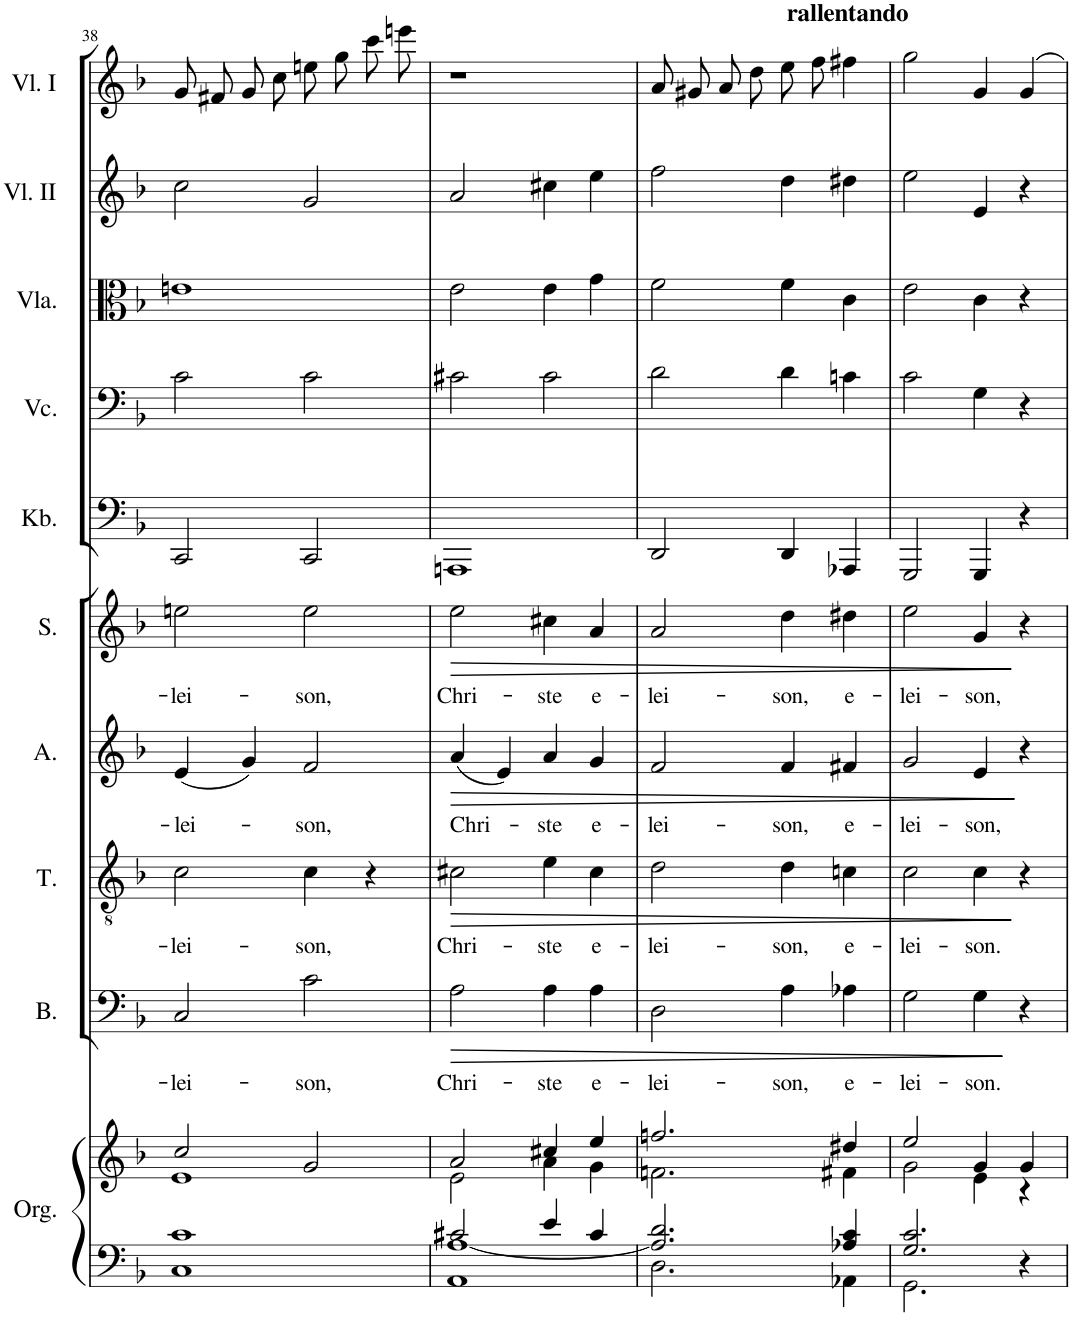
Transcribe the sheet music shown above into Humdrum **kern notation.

**kern	**kern	**kern	**text	**kern	**text	**kern	**text	**kern	**text	**kern	**kern	**kern	**kern	**kern
*part10	*part10	*part9	*part9	*part8	*part8	*part7	*part7	*part6	*part6	*part5	*part4	*part3	*part2	*part1
*staff11	*staff10	*staff9	*staff9	*staff8	*staff8	*staff7	*staff7	*staff6	*staff6	*staff5	*staff4	*staff3	*staff2	*staff1
*I"Orgel	*	*I"Bass	*	*I"Tenor	*	*I"Alt	*	*I"Sopran	*	*I"Kontrabass	*I"Violoncello	*I"Viola	*I"Violine II	*I"Violine I
*I'Org.	*	*I'B.	*	*I'T.	*	*I'A.	*	*I'S.	*	*I'Kb.	*I'Vc.	*I'Vla.	*I'Vl. II	*I'Vl. I
!!LO:PB:g=z
*clefF4	*clefG2	*clefF4	*	*clefGv2	*	*clefG2	*	*clefG2	*	*clefF4	*clefF4	*clefC3	*clefG2	*clefG2
*	*	*	*	*	*	*	*	*	*	*Trd7c12	*	*	*	*
*k[b-]	*k[b-]	*k[b-]	*	*k[b-]	*	*k[b-]	*	*k[b-]	*	*k[b-]	*k[b-]	*k[b-]	*k[b-]	*k[b-]
*F:	*F:	*F:	*	*	*	*F:	*	*F:	*	*	*F:	*F:	*F:	*F:
*M4/4	*M4/4	*M4/4	*	*M4/4	*	*M4/4	*	*M4/4	*	*M4/4	*M4/4	*M4/4	*M4/4	*M4/4
*met(c)	*met(c)	*met(c)	*	*met(c)	*	*met(c)	*	*met(c)	*	*met(c)	*met(c)	*met(c)	*met(c)	*met(c)
=38	=38	=38	=38	=38	=38	=38	=38	=38	=38	=38	=38	=38	=38	=38
*^	*^	*	*	*	*	*	*	*	*	*	*	*	*	*
!	!	!	!	!	!LO:LY:b	!	!LO:LY:b	!	!LO:LY:b	!	!LO:LY:b	!	!	!	!	!
1c	1C	2cc/	1e	2C/	-lei-	2c\	-lei-	(4e/	-lei-	2een\	-lei-	2CC/	2c\	1en	2cc\	8g/L
.	.	.	.	.	.	.	.	.	.	.	.	.	.	.	.	8f#X/J
.	.	.	.	.	.	.	.	4g/)	.	.	.	.	.	.	.	8g/L
.	.	.	.	.	.	.	.	.	.	.	.	.	.	.	.	8cc/J
!	!	!	!	!	!LO:LY:b	!	!LO:LY:b	!	!LO:LY:b	!	!LO:LY:b	!	!	!	!	!
.	.	2g/	.	2c\	-son,	4c\	-son,	2f/	-son,	2ee\	son,	2CC/	2c\	.	2g/	8een\L
.	.	.	.	.	.	.	.	.	.	.	.	.	.	.	.	8gg\J
.	.	.	.	.	.	4r	.	.	.	.	.	.	.	.	.	8ccc\L
.	.	.	.	.	.	.	.	.	.	.	.	.	.	.	.	8eeen\J
=39	=39	=39	=39	=39	=39	=39	=39	=39	=39	=39	=39	=39	=39	=39	=39	=39
!	!	!	!	!	!LO:LY:b	!	!LO:LY:b	!	!LO:LY:b	!	!LO:LY:b	!	!	!	!	!
2c#X/	1AA [1A	2a/	2e\	2A\	Chri-	2c#X\	Chri-	(4a/	Chri-	2ee\	-Chri-	1AAAn	2c#X\	2e\	2a/	1r
.	.	.	.	.	.	.	.	4e/)	.	.	.	.	.	.	.	.
!	!	!	!	!	!LO:LY:b	!	!LO:LY:b	!	!LO:LY:b	!	!LO:LY:b	!	!	!	!	!
4e/	.	4cc#X/	4a\	4A\	-ste	4e\	-ste	4a/	-ste	4cc#X\	ste	.	2c#\	4e\	4cc#X\	.
!	!	!	!	!	!LO:LY:b	!	!LO:LY:b	!	!LO:LY:b	!	!LO:LY:b	!	!	!	!	!
4c#/	.	4ee/	4g\	4A\	e-	4c#\	e-	4g/	e-	4a/	-e-	.	.	4g\	4ee\	.
=40	=40	=40	=40	=40	=40	=40	=40	=40	=40	=40	=40	=40	=40	=40	=40	=40
!	!	!	!	!	!LO:LY:b	!	!LO:LY:b	!	!LO:LY:b	!	!LO:LY:b	!	!	!	!	!
2.A/] 2.d/	2.D\	2.ffn/	2.fn\	2D\	-lei-	2d\	-lei-	2f/	-lei-	2a/	-lei-	2DD/	2d\	2f\	2ff\	8a/L
.	.	.	.	.	.	.	.	.	.	.	.	.	.	.	.	8g#X/J
.	.	.	.	.	.	.	.	.	.	.	.	.	.	.	.	8a\L
.	.	.	.	.	.	.	.	.	.	.	.	.	.	.	.	8dd\J
!	!	!	!	!	!	!	!	!	!	!	!	!	!	!	!	!LO:TX:a:B:t=rallentando
!	!	!	!	!	!LO:LY:b	!	!LO:LY:b	!	!LO:LY:b	!	!LO:LY:b	!	!	!	!	!
.	.	.	.	4A\	-son,	4d\	-son,	4f/	-son,	4dd\	son,	4DD/	4d\	4f\	4dd\	8ee\L
.	.	.	.	.	.	.	.	.	.	.	.	.	.	.	.	8ff\J
!	!	!	!	!	!LO:LY:b	!	!LO:LY:b	!	!LO:LY:b	!	!LO:LY:b	!	!	!	!	!
4A-X/ 4c/	4AA-X\	4dd#X/	4f#X\	4A-X\	e-	4cn\	e-	4f#X/	e-	4dd#X\	-e-	4AAA-X/	4cn\	4c\	4dd#X\	4ff#X\
=41	=41	=41	=41	=41	=41	=41	=41	=41	=41	=41	=41	=41	=41	=41	=41	=41
!	!	!	!	!	!LO:LY:b	!	!LO:LY:b	!	!LO:LY:b	!	!LO:LY:b	!	!	!	!	!
2.G/ 2.c/	2.GG\	2ee/	2g\	2G\	-lei-	2c\	-lei-	2g/	-lei-	2ee\	-lei-	2GGG/	2c\	2e\	2ee\	2gg\
!	!	!	!	!	!LO:LY:b	!	!LO:LY:b	!	!LO:LY:b	!	!LO:LY:b	!	!	!	!	!
.	.	4g/	4e\	4G\	-son.	4c\	-son.	4e/	-son,	4g/	son,	4GGG/	4G\	4c\	4e/	4g/
4r	4ryy	4g/	4r	4r	.	4r	.	4r	.	4r	.	4r	4r	4r	4r	4g/
*v	*v	*	*	*	*	*	*	*	*	*	*	*	*	*	*	*
*	*v	*v	*	*	*	*	*	*	*	*	*	*	*	*	*
=	=	=	=	=	=	=	=	=	=	=	=	=	=	=
*-	*-	*-	*-	*-	*-	*-	*-	*-	*-	*-	*-	*-	*-	*-
